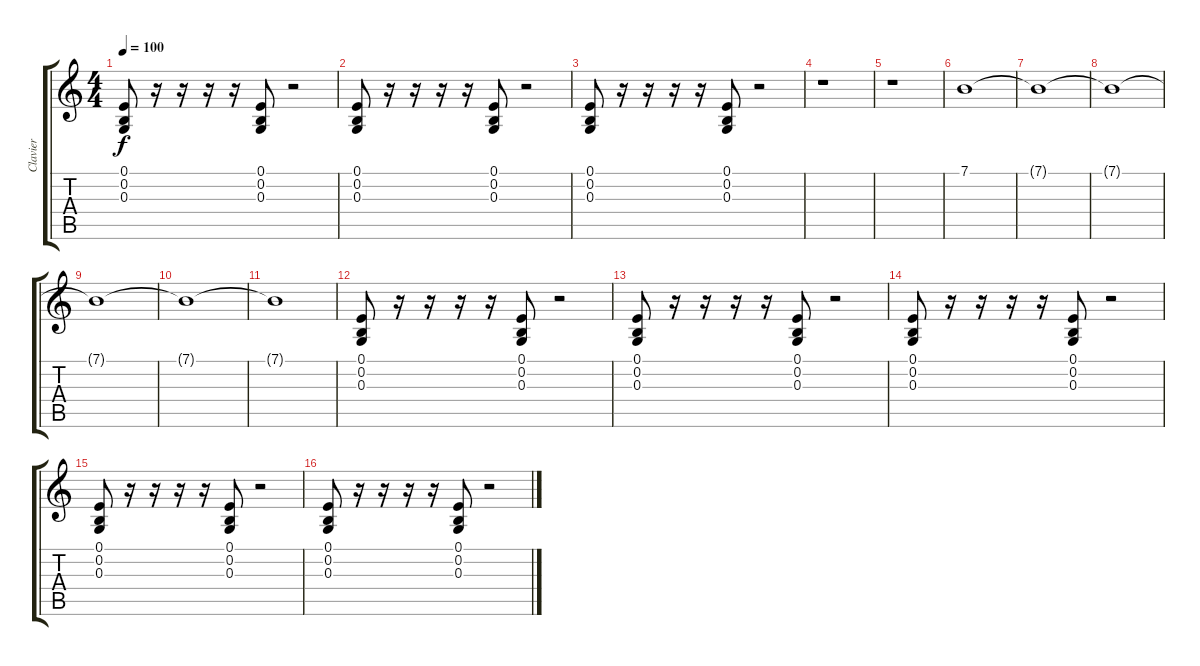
\track ("Clavier" "Clavier") {instrument choiraahs}
\staff {score tabs}
\tuning (E4 B3 G3 D3 A2 E2) {hide}
\ts (4 4)
\tempo 100
\clef g2
\ks c
(0.1 0.2 0.3).8{dy f} r.16 r.16 r.16 r.16 (0.1 0.2 0.3).8 r.2 |
(0.1 0.2 0.3).8 r.16 r.16 r.16 r.16 (0.1 0.2 0.3).8 r.2 |
(0.1 0.2 0.3).8 r.16 r.16 r.16 r.16 (0.1 0.2 0.3).8 r.2 |
r.1 |
r.1 |
7.1.1 |
7.1{t}.1 |
7.1{t}.1 |
7.1{t}.1 |
7.1{t}.1 |
7.1{t}.1 |
(0.1 0.2 0.3).8 r.16 r.16 r.16 r.16 (0.1 0.2 0.3).8 r.2 |
(0.1 0.2 0.3).8 r.16 r.16 r.16 r.16 (0.1 0.2 0.3).8 r.2 |
(0.1 0.2 0.3).8 r.16 r.16 r.16 r.16 (0.1 0.2 0.3).8 r.2 |
(0.1 0.2 0.3).8 r.16 r.16 r.16 r.16 (0.1 0.2 0.3).8 r.2 |
(0.1 0.2 0.3).8 r.16 r.16 r.16 r.16 (0.1 0.2 0.3).8 r.2
